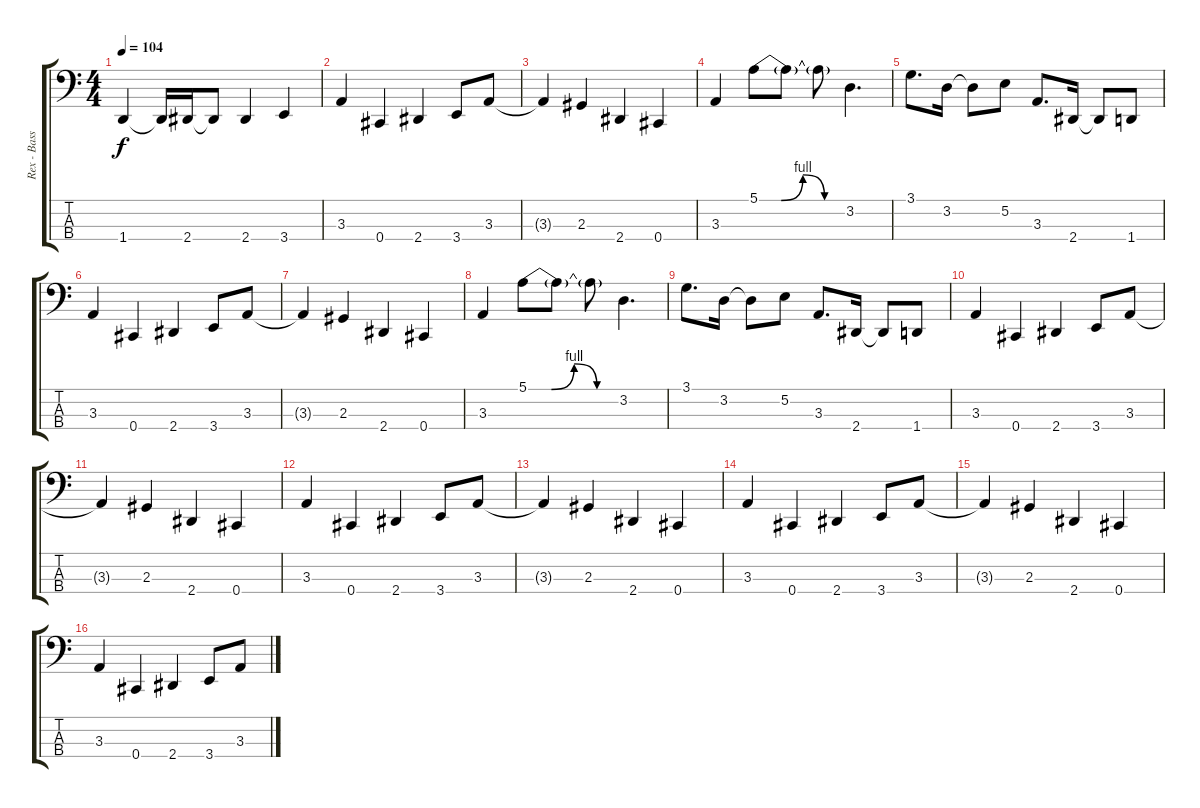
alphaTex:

\track ("Rex - Bass" "Rex - Bass") {instrument electricbasspick}
\staff {score tabs}
\tuning (E2 B1 Gb1 Db1) {hide}
\ts (4 4)
\tempo 104
\clef f4
\ks c
1.4.4{dy f} 1.4{t}.16 2.4.16 2.4{t}.8 2.4.4 3.4.4 |
3.3.4 0.4.4 2.4.4 3.4.8 3.3.8 |
3.3{t}.4 2.3.4 2.4.4 0.4.4 |
3.3.4 5.1{be (custom 0 0 10 0 15 0 30 4 45 0 60 0)}.8 5.1{t}.8 5.1{t}.8 3.2.4{d} |
3.1.8{d} 3.2.16 3.2{t}.8 5.2.8 3.3.8{d} 2.4.16 2.4{t}.8 1.4.8 |
3.3.4 0.4.4 2.4.4 3.4.8 3.3.8 |
3.3{t}.4 2.3.4 2.4.4 0.4.4 |
3.3.4 5.1{be (custom 0 0 10 0 15 0 30 4 45 0 60 0)}.8 5.1{t}.8 5.1{t}.8 3.2.4{d} |
3.1.8{d} 3.2.16 3.2{t}.8 5.2.8 3.3.8{d} 2.4.16 2.4{t}.8 1.4.8 |
3.3.4 0.4.4 2.4.4 3.4.8 3.3.8 |
3.3{t}.4 2.3.4 2.4.4 0.4.4 |
3.3.4 0.4.4 2.4.4 3.4.8 3.3.8 |
3.3{t}.4 2.3.4 2.4.4 0.4.4 |
3.3.4 0.4.4 2.4.4 3.4.8 3.3.8 |
3.3{t}.4 2.3.4 2.4.4 0.4.4 |
3.3.4 0.4.4 2.4.4 3.4.8 3.3.8
